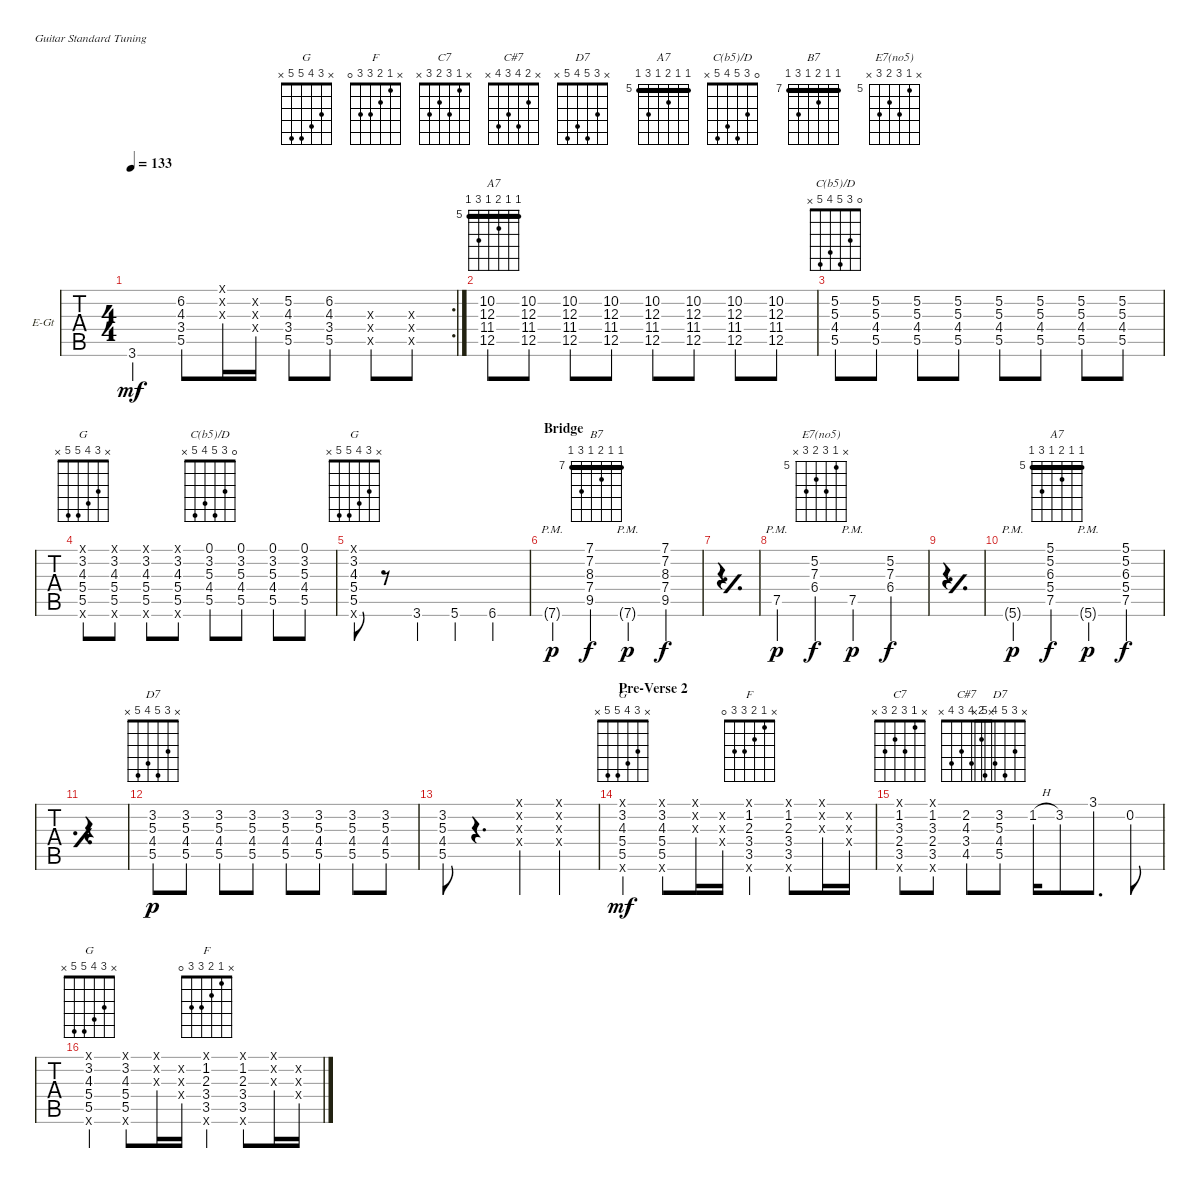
\defaultSystemsLayout 4
\bracketExtendMode groupsimilarinstruments
\firstSystemTrackNameOrientation horizontal
\otherSystemsTrackNameOrientation horizontal
\chordDiagramsInScore
\track ("Guitar" "E-Gt") {instrument overdrivenguitar}
\staff {tabs}
\tuning (E4 B3 G3 D3 A2 E2)
\chord ("G" x 3 4 5 5 x) {showfingering false}
\chord ("F" x 1 2 3 3 0) {showfingering false}
\chord ("C7" x 1 3 2 3 x) {showfingering false}
\chord ("C#7" x 2 4 3 4 x) {showfingering false}
\chord ("D7" x 3 5 4 5 x) {showfingering false}
\chord ("A7" x 10 12 11 12 x) {firstfret 10 showfingering false}
\chord ("C(b5)/D" x 5 5 4 5 x) {showfingering false}
\chord ("C(b5)/D" 0 3 5 4 5 x) {showfingering false}
\chord ("B7" 7 7 8 7 9 7) {firstfret 7 showfingering false barre (7 7 7)}
\chord ("E7(no5)" x 5 7 6 7 x) {firstfret 5 showfingering false}
\chord ("A7" 5 5 6 5 7 5) {firstfret 5 showfingering false barre (5 5 5)}
\rc 2
\ts (4 4)
\tempo 133
\clef g2
\ks c
3.6.4{dy mf} (5.5 3.4 4.3 6.2).8 (0.1{x} 0.2{x} 0.3{x}).16 (0.2{x} 0.3{x} 0.4{x}).16 (5.5 3.4 4.3 5.2).8 (5.5 3.4 4.3 6.2).8 (0.3{x} 0.4{x} 0.5{x}).8 (0.3{x} 0.4{x} 0.5{x}).8 |
(12.5 11.4 12.3 10.2).8{ch "A7"} (12.5 11.4 12.3 10.2).8 (12.5 11.4 12.3 10.2).8 (12.5 11.4 12.3 10.2).8 (12.5 11.4 12.3 10.2).8 (12.5 11.4 12.3 10.2).8 (12.5 11.4 12.3 10.2).8 (12.5 11.4 12.3 10.2).8 |
(5.5 4.4 5.3 5.2).8{ch "C(b5)/D"} (5.5 4.4 5.3 5.2).8 (5.5 4.4 5.3 5.2).8 (5.5 4.4 5.3 5.2).8 (5.5 4.4 5.3 5.2).8 (5.5 4.4 5.3 5.2).8 (5.5 4.4 5.3 5.2).8 (5.5 4.4 5.3 5.2).8 |
(5.5 5.6{x lf 1} 5.4 4.3 3.2 0.1{x}).8{ch "G"} (5.5 5.6{x lf 1} 5.4 4.3 3.2 0.1{x}).8 (5.5 5.6{x lf 1} 5.4 4.3 3.2 0.1{x}).8 (5.5 5.6{x lf 1} 5.4 4.3 3.2 0.1{x}).8 (3.2 5.3 4.4 5.5 0.1).8{ch "C(b5)/D"} (3.2 5.3 4.4 5.5 0.1).8 (3.2 5.3 4.4 5.5 0.1).8 (3.2 5.3 4.4 5.5 0.1).8 |
(5.5 5.6{x lf 1} 5.4 4.3 3.2 0.1{x}).8{ch "G"} r.8 3.6.4 5.6.4 6.6.4 |
\section ("" "Bridge")
7.6{g pm}.4{dy p} (9.5{st} 7.4{st} 8.3{st} 7.2{st} 7.1{st}).4{ch "B7" dy f} 7.6{g pm}.4{dy p} (9.5{st} 7.4{st} 8.3{st} 7.2{st} 7.1{st}).4{dy f} |
\simile simple
|
\simile none
7.5{pm}.4{dy p} (6.4{st} 7.3{st} 5.2{st}).4{ch "E7(no5)" dy f} 7.5{pm}.4{dy p} (6.4{st} 7.3{st} 5.2{st}).4{dy f} |
\simile simple
|
\simile none
5.6{g pm}.4{dy p} (7.5{st} 5.4{st} 6.3{st} 5.2{st} 5.1{st}).4{ch "A7" dy f} 5.6{g pm}.4{dy p} (7.5{st} 5.4{st} 6.3{st} 5.2{st} 5.1{st}).4{dy f} |
\simile simple
|
\simile none
(5.5 4.4 5.3 3.2).8{ch "D7" dy p} (5.5 4.4 5.3 3.2).8 (5.5 4.4 5.3 3.2).8 (5.5 4.4 5.3 3.2).8 (5.5 4.4 5.3 3.2).8 (5.5 4.4 5.3 3.2).8 (5.5 4.4 5.3 3.2).8 (5.5 4.4 5.3 3.2).8 |
(5.5 4.4 5.3 3.2).8 r.4{d} (0.4{x} 0.2{x} 0.1{x} 0.3{x}).4 (0.4{x} 0.2{x} 0.1{x} 0.3{x}).4 |
\section ("" "Pre-Verse 2")
(5.5 5.6{x lf 1} 5.4 4.3 3.2 0.1{x}).4{ch "G" dy mf} (5.5 5.6{x} 5.4 4.3 3.2 0.1{x}).8 (0.1{x} 0.2{x} 0.3{x}).16 (0.2{x} 0.3{x} 0.4{x}).16 (3.5 5.6{x lf 1} 3.4 2.3 1.2 0.1{x}).4{ch "F"} (3.5 5.6{x lf 1} 3.4 2.3 1.2 0.1{x}).8 (0.1{x} 0.2{x} 0.3{x}).16 (0.2{x} 0.3{x} 0.4{x}).16 |
(3.5 2.4 3.3 1.2 0.1{x} 0.6{x}).8{ch "C7"} (3.5 2.4 3.3 1.2 0.1{x} 0.6{x}).8 (4.5 3.4 4.3 2.2).8{ch "C#7"} (3.2 5.3 4.4 5.5).8{ch "D7"} 1.2{h}.16 3.2.8 3.1.8{d} 0.2.8 |
(5.5 5.6{x lf 1} 5.4 4.3 3.2 0.1{x}).4{ch "G"} (5.5 5.6{x} 5.4 4.3 3.2 0.1{x}).8 (0.1{x} 0.2{x} 0.3{x}).16 (0.2{x} 0.3{x} 0.4{x}).16 (3.5 5.6{x lf 1} 3.4 2.3 1.2 0.1{x}).4{ch "F"} (3.5 5.6{x lf 1} 3.4 2.3 1.2 0.1{x}).8 (0.1{x} 0.2{x} 0.3{x}).16 (0.2{x} 0.3{x} 0.4{x}).16
